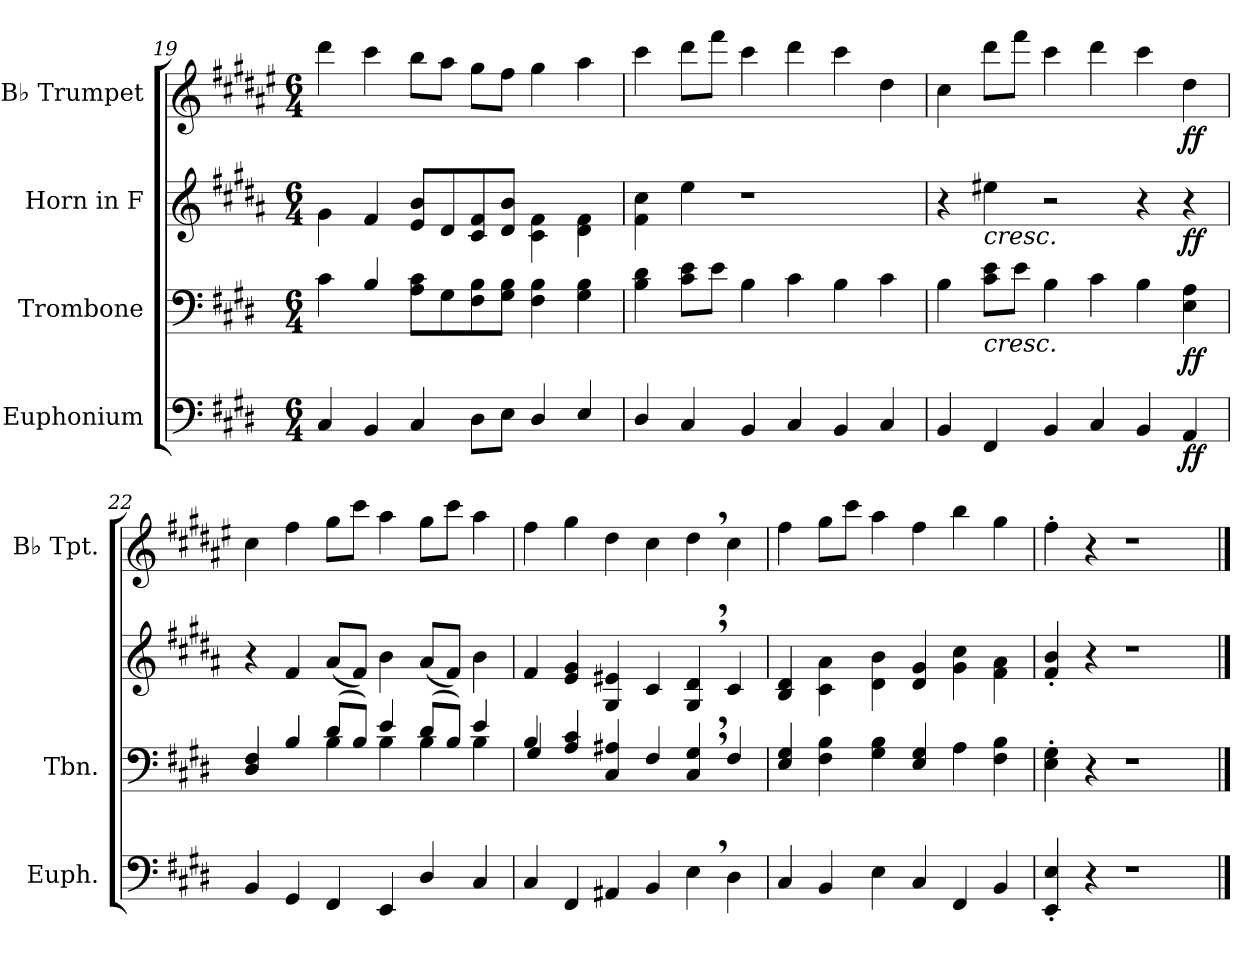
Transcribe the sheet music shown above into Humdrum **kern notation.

**kern	**dynam	**kern	**dynam	**kern	**dynam	**kern	**dynam
*part4	*part4	*part3	*part3	*part2	*part2	*part1	*part1
*staff4	*staff4	*staff3	*staff3	*staff2	*staff2	*staff1	*staff1
*I"Euphonium	*	*I"Trombone	*	*I"Horn in F	*	*I"B♭ Trumpet	*
*I'Euph.	*	*I'Tbn.	*	*	*	*I'B♭ Tpt.	*
*clefF4	*	*clefF4	*	*clefG2	*	*clefG2	*
*	*	*	*	*ITrd4c7	*	*ITrd1c2	*
*k[f#c#g#d#]	*	*k[f#c#g#d#]	*	*k[f#c#g#d#]	*	*k[f#c#g#d#]	*
*M6/4	*	*M6/4	*	*M6/4	*	*M6/4	*
=19	=19	=19	=19	=19	=19	=19	=19
4C#/	.	4c#\	.	4c#\	.	4ccc#\	.
4BB/	.	4B/	.	4B/	.	4bb\	.
4C#/	.	8A\ 8c#\L	.	8A/ 8e/L	.	8aa\L	.
.	.	8G#\	.	8G#/	.	8gg#\J	.
8D#\L	.	8F#\ 8B\	.	8F#/ 8B/	.	8ff#\L	.
8E\J	.	8G#\ 8B\J	.	8G#/ 8e/J	.	8ee\J	.
4D#/	.	4F#\ 4B\	.	4F#\ 4B\	.	4ff#\	.
4E/	.	4G#\ 4B\	.	4G#\ 4B\	.	4gg#\	.
=20	=20	=20	=20	=20	=20	=20	=20
4D#/	.	4B\ 4d#\	.	4B\ 4f#\	.	4bb\	.
4C#/	.	8c#\ 8e\L	.	4a\	.	8ccc#\L	.
.	.	8e\J	.	.	.	8eee\J	.
4BB/	.	4B\	.	1r	.	4bb\	.
4C#/	.	4c#\	.	.	.	4ccc#\	.
4BB/	.	4B\	.	.	.	4bb\	.
4C#/	.	4c#\	.	.	.	4cc#\	.
!!LO:PB:g=z
=21	=21	=21	=21	=21	=21	=21	=21
4BB/	.	4B\	.	4r	.	4b\	.
!	!	!	!LO:HP:b	!	!LO:HP:b	!	!
4FF#/	.	8c#\ 8e\L	<	4a#X\	<	8ccc#\L	.
.	.	8e\J	.	.	.	8eee\J	.
4BB/	.	4B\	.	2r	.	4bb\	.
4C#/	.	4c#\	.	.	.	4ccc#\	.
4BB/	.	4B\	.	4r	.	4bb\	.
!	!LO:DY:b	!	!LO:DY:b	!	!LO:DY:b	!	!LO:DY:b
4AA/	ff	4E\ 4A\	ff	4r	ff	4cc#\	ff
=22	=22	=22	=22	=22	=22	=22	=22
*	*	*^	*	*	*	*	*
4BB/	.	4D#/ 4F#/	4ryy	.	4r	.	4b\	.
4GG#/	.	4B/	4B/	[	4B/	[	4ee\	.
4FF#/	.	(>8d#/L	4B\	.	(<8d#/L	.	8ff#\L	.
.	.	8B/J)	.	.	8B/J)	.	8bb\J	.
4EE/	.	4e/	4B\	.	4e\	.	4gg#\	.
4D#/	.	(>8d#/L	4B\	.	(<8d#/L	.	8ff#\L	.
.	.	8B/J)	.	.	8B/J)	.	8bb\J	.
4C#/	.	4e/	4B\	.	4e\	.	4gg#\	.
=23	=23	=23	=23	=23	=23	=23	=23	=23
4C#/	.	4B/	4G#/	.	4B/	.	4ee\	.
4FF#/	.	4A/ 4c#/	1ryy	.	4A/ 4c#/	.	4ff#\	.
4AA#X/	.	4C#/ 4A#X/	.	.	4C#/ 4A#X/	.	4cc#\	.
4BB/	.	4F#/	.	.	4F#/	.	4b\	.
4E,\	.	4C#/, 4G#/,	.	.	4C#/, 4G#/,	.	4cc#,\	.
4D#\	.	4F#/	4ryy	.	4F#/	.	4b\	.
*	*	*v	*v	*	*	*	*	*
=24	=24	=24	=24	=24	=24	=24	=24
4C#/	.	4E/ 4G#/	.	4E/ 4G#/	.	4ee\	.
4BB/	.	4F#\ 4B\	.	4F#\ 4d#\	.	8ff#\L	.
.	.	.	.	.	.	8bb\J	.
4E\	.	4G#\ 4B\	.	4G#\ 4e\	.	4gg#\	.
4C#/	.	4E/ 4G#/	.	4G#/ 4c#/	.	4ee\	.
4FF#/	.	4A\	.	4c#\ 4f#\	.	4aa\	.
4BB/	.	4F#\ 4B\	.	4B\ 4d#\	.	4ff#\	.
!!LO:LB:g=z
=25	=25	=25	=25	=25	=25	=25	=25
4EE/' 4E/'	.	4E\' 4G#\'	.	4B/' 4e/'	.	4ee'\	.
4r	.	4r	.	4r	.	4r	.
1r	.	1r	.	1r	.	1r	.
==	==	==	==	==	==	==	==
*-	*-	*-	*-	*-	*-	*-	*-
